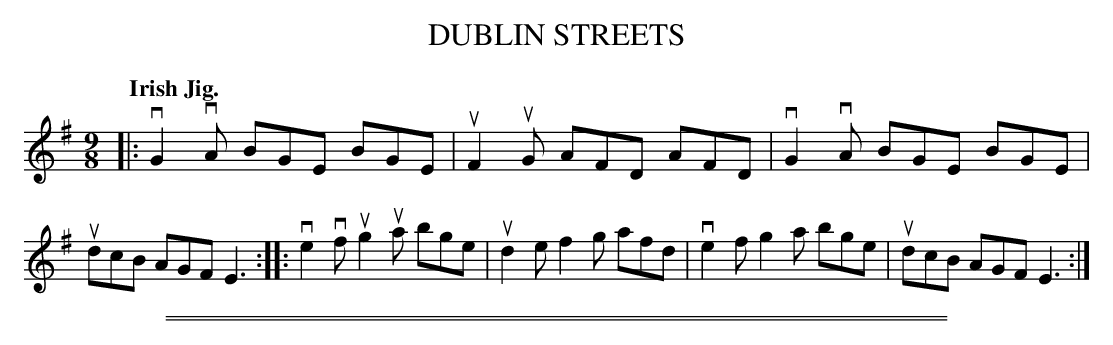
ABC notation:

X:1
T: DUBLIN STREETS
Q: "Irish Jig."
M: 9/8
L: 1/8
K: Em
|:\
vG2vA BGE BGE | uF2uG AFD AFD |\
vG2vA BGE BGE | udcB AGF E3 ::\
ve2vf ug2ua bge | ud2e f2g afd |\
ve2f g2a bge | udcB AGF E3 :|
